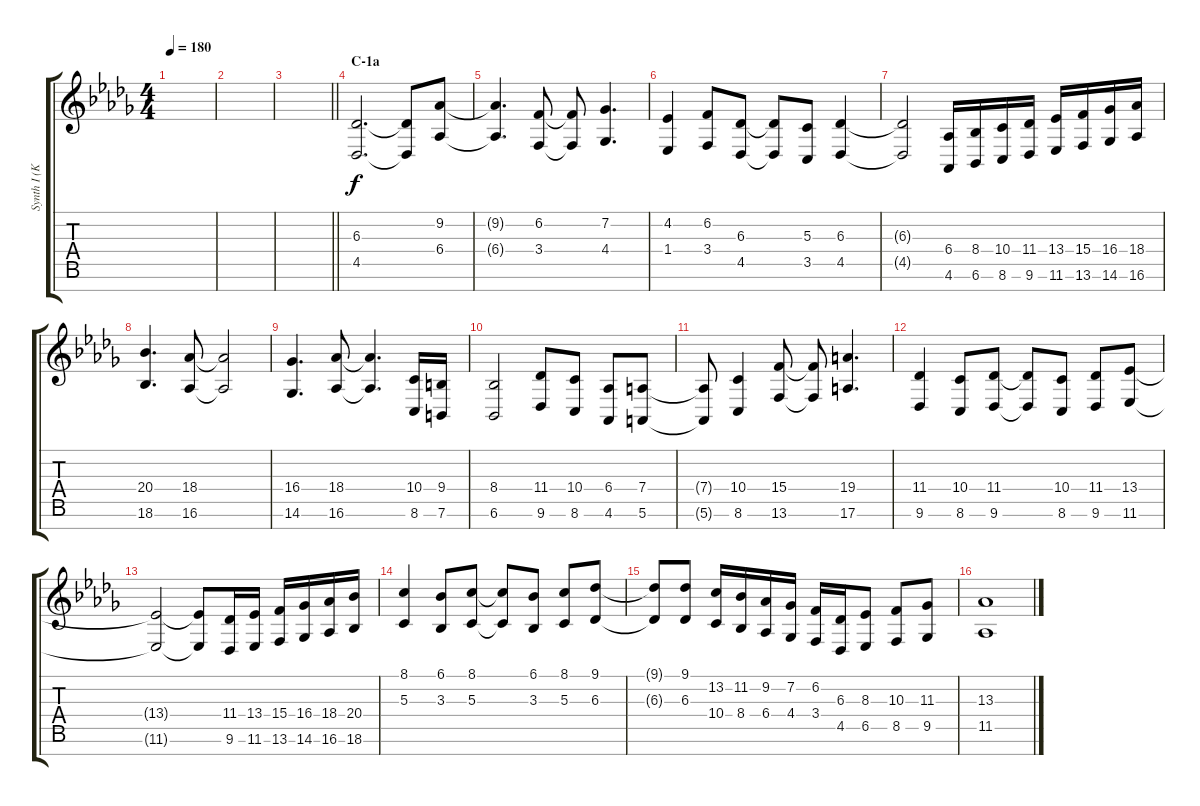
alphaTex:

\track ("Synth I (Kotobuki Tsumugi)" "Synth I (K") {instrument stringensemble1}
\staff {score tabs}
\tuning (E4 B3 G3 D3 A2 E2 B1) {hide}
\ts (4 4)
\tempo 180
\clef g2
\ks db
|
|
\barLineRight lightlight
|
\section ("" "C-1a")
(6.3 4.5).2{d dy f} (6.3{t} 4.5{t}).8 (9.2 6.4).8 |
(9.2{t} 6.4{t}).4{d} (6.2 3.4).8 (6.2{t} 3.4{t}).8 (7.2 4.4).4{d} |
(4.2 1.4).4 (6.2 3.4).8 (6.3 4.5).8 (6.3{t} 4.5{t}).8 (5.3 3.5).8 (6.3 4.5).4 |
(6.3{t} 4.5{t}).2 (6.4 4.6).16 (8.4 6.6).16 (10.4 8.6).16 (11.4 9.6).16 (13.4 11.6).16 (15.4 13.6).16 (16.4 14.6).16 (18.4 16.6).16 |
(20.4 18.6).4{d} (18.4 16.6).8 (18.4{t} 16.6{t}).2 |
(16.4 14.6).4{d} (18.4 16.6).8 (18.4{t} 16.6{t}).4{d} (10.4 8.6).16 (9.4 7.6).16 |
(8.4 6.6).2 (11.4 9.6).8 (10.4 8.6).8 (6.4 4.6).8 (7.4 5.6).8 |
(7.4{t} 5.6{t}).8 (10.4 8.6).4 (15.4 13.6).8 (15.4{t} 13.6{t}).8 (19.4 17.6).4{d} |
(11.4 9.6).4 (10.4 8.6).8 (11.4 9.6).8 (11.4{t} 9.6{t}).8 (10.4 8.6).8 (11.4 9.6).8 (13.4 11.6).8 |
(13.4{t} 11.6{t}).2 (13.4{t} 11.6{t}).8 (11.4 9.6).16 (13.4 11.6).16 (15.4 13.6).16 (16.4 14.6).16 (18.4 16.6).16 (20.4 18.6).16 |
(8.1 5.3).4 (6.1 3.3).8 (8.1 5.3).8 (8.1{t} 5.3{t}).8 (6.1 3.3).8 (8.1 5.3).8 (9.1 6.3).8 |
(9.1{t} 6.3{t}).8 (9.1 6.3).8 (13.2 10.4).16 (11.2 8.4).16 (9.2 6.4).16 (7.2 4.4).16 (6.2 3.4).16 (6.3 4.5).16 (8.3 6.5).8 (10.3 8.5).8 (11.3 9.5).8 |
(13.3 11.5).1
